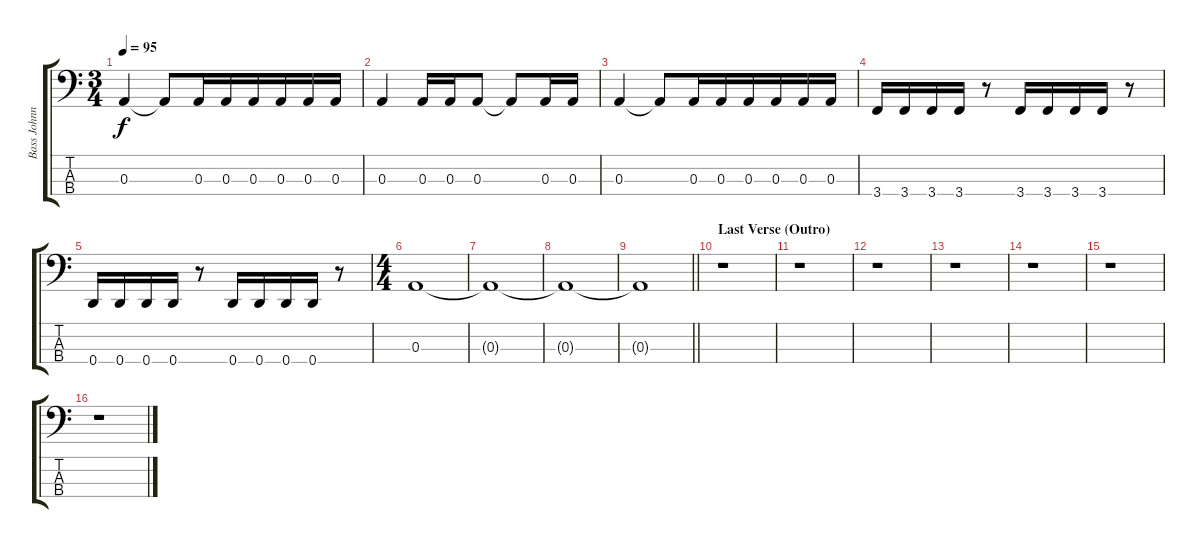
\track ("Bass Johnny" "Bass Johnn") {instrument electricbassfinger}
\staff {score tabs}
\tuning (G2 D2 A1 D1) {hide}
\ts (3 4)
\tempo 95
\clef f4
\ks c
0.3.4{dy f} 0.3{t}.8 0.3.16 0.3.16{beam merge} 0.3.16 0.3.16 0.3.16 0.3.16 |
0.3.4 0.3.16 0.3.16 0.3.8 0.3{t}.8 0.3.16 0.3.16 |
0.3.4 0.3{t}.8 0.3.16 0.3.16{beam merge} 0.3.16 0.3.16 0.3.16 0.3.16 |
3.4.16 3.4.16 3.4.16 3.4.16 r.8 3.4.16 3.4.16{beam merge} 3.4.16 3.4.16 r.8 |
0.4.16 0.4.16{beam merge} 0.4.16 0.4.16 r.8 0.4.16 0.4.16{beam merge} 0.4.16 0.4.16 r.8 |
\ts (4 4)
0.3.1 |
0.3{t}.1 |
0.3{t}.1 |
\barLineRight lightlight
0.3{t}.1 |
\section ("" "Last Verse (Outro)")
r.1 |
r.1 |
r.1 |
r.1 |
r.1 |
r.1 |
r.1
